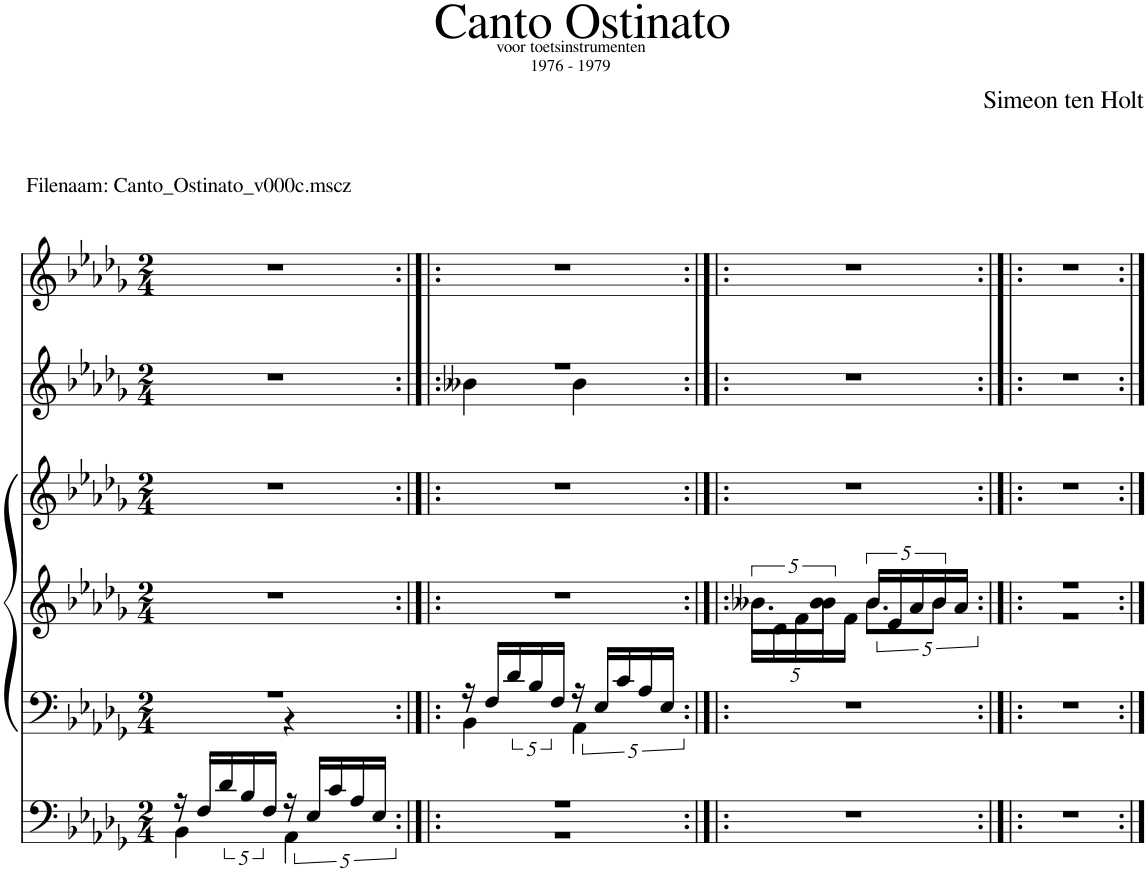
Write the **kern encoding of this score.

**kern	**kern	**kern	**kern	**kern	**kern
*part1	*part1	*part1	*part1	*part1	*part1
*staff6	*staff5	*staff4	*staff3	*staff2	*staff1
*I"Piano	*	*	*	*	*
*I'Pno.	*	*	*	*	*
*clefF4	*clefF4	*clefG2	*clefG2	*clefG2	*clefG2
*k[b-e-a-d-g-]	*k[b-e-a-d-g-]	*k[b-e-a-d-g-]	*k[b-e-a-d-g-]	*k[b-e-a-d-g-]	*k[b-e-a-d-g-]
*M2/4	*M2/4	*M2/4	*M2/4	*M2/4	*M2/4
=1	=1	=1	=1	=1	=1
*^	*^	*	*	*	*
!	!	!	!	!	!	!	!LO:TX:a:t=Filenaam&colon; Canto_Ostinato_v000c.mscz
20r	4BB-\	2r	4ryy	2r	2r	2r	2r
20F/LL	.	.	.	.	.	.	.
20d-/	.	.	.	.	.	.	.
20B-/	.	.	.	.	.	.	.
20F/JJ	.	.	.	.	.	.	.
20r	4AA-\	.	4r	.	.	.	.
20E-/LL	.	.	.	.	.	.	.
20c/	.	.	.	.	.	.	.
20A-/	.	.	.	.	.	.	.
20E-/JJ	.	.	.	.	.	.	.
=2:|!|:	=2:|!|:	=2:|!|:	=2:|!|:	=2:|!|:	=2:|!|:	=2:|!|:	=2:|!|:
*	*	*	*	*	*	*^	*
2r	2r	20r	4BB-\	2r	2r	2r	4b--X\	2r
.	.	20F/LL	.	.	.	.	.	.
.	.	20d-/	.	.	.	.	.	.
.	.	20B-/	.	.	.	.	.	.
.	.	20F/JJ	.	.	.	.	.	.
.	.	20r	4AA-\	.	.	.	4b--\	.
.	.	20E-/LL	.	.	.	.	.	.
.	.	20c/	.	.	.	.	.	.
.	.	20A-/	.	.	.	.	.	.
.	.	20E-/JJ	.	.	.	.	.	.
*v	*v	*	*	*	*	*	*	*
*	*v	*v	*	*	*v	*v	*
=3:|!|:	=3:|!|:	=3:|!|:	=3:|!|:	=3:|!|:	=3:|!|:
*	*	*^	*	*	*
*	*	*Xbrackettup	*brackettup	*	*	*
2r	2r	20b--X\LL	10.b--X\L	2r	2r	2r
.	.	20d-\	.	.	.	.
.	.	20f\	.	.	.	.
.	.	20b--X\	10b--X\J	.	.	.
.	.	20f\JJ	.	.	.	.
.	.	20b--X/LL	10.b--X\L	.	.	.
.	.	20e-/	.	.	.	.
.	.	20a-/	.	.	.	.
.	.	20b--X/	10b--X\J	.	.	.
.	.	20a-/JJ	.	.	.	.
=4:|!|:	=4:|!|:	=4:|!|:	=4:|!|:	=4:|!|:	=4:|!|:	=4:|!|:
2r	2r	2r	2r	2r	2r	2r
*	*	*v	*v	*	*	*
=:|!	=:|!	=:|!	=:|!	=:|!	=:|!
*-	*-	*-	*-	*-	*-
